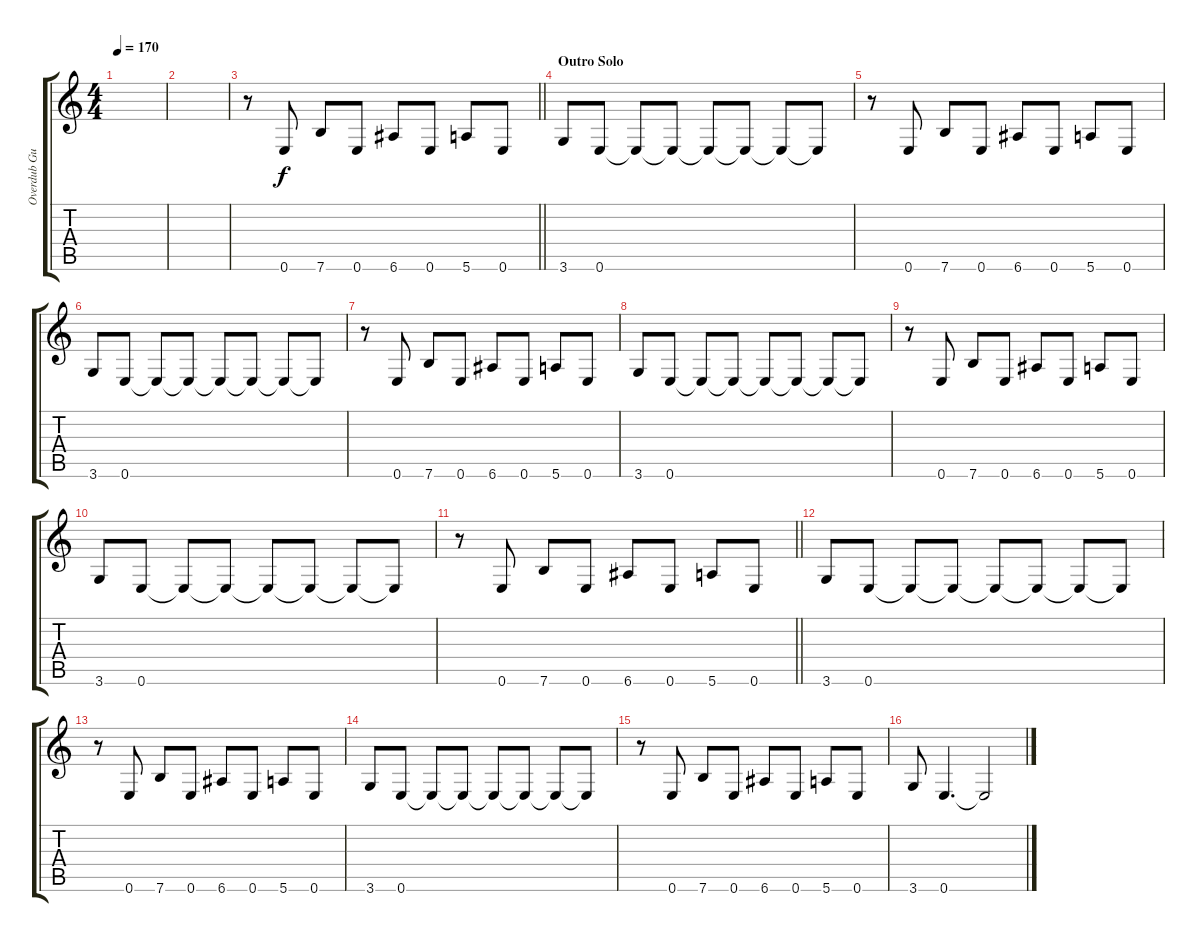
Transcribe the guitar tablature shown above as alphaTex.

\track ("Overdub Guitar" "Overdub Gu") {instrument overdrivenguitar}
\staff {score tabs}
\tuning (E4 B3 G3 D3 A2 E2) {hide}
\ts (4 4)
\tempo 170
\clef g2
\ks c
|
|
\barLineRight lightlight
r.8 0.6.8 7.6.8 0.6.8 6.6.8 0.6.8 5.6.8 0.6.8 |
\section ("" "Outro Solo")
3.6.8 0.6.8 0.6{t}.8 0.6{t}.8 0.6{t}.8 0.6{t}.8 0.6{t}.8 0.6{t}.8 |
r.8 0.6.8 7.6.8 0.6.8 6.6.8 0.6.8 5.6.8 0.6.8 |
3.6.8 0.6.8 0.6{t}.8 0.6{t}.8 0.6{t}.8 0.6{t}.8 0.6{t}.8 0.6{t}.8 |
r.8 0.6.8 7.6.8 0.6.8 6.6.8 0.6.8 5.6.8 0.6.8 |
3.6.8 0.6.8 0.6{t}.8 0.6{t}.8 0.6{t}.8 0.6{t}.8 0.6{t}.8 0.6{t}.8 |
r.8 0.6.8 7.6.8 0.6.8 6.6.8 0.6.8 5.6.8 0.6.8 |
3.6.8 0.6.8 0.6{t}.8 0.6{t}.8 0.6{t}.8 0.6{t}.8 0.6{t}.8 0.6{t}.8 |
\barLineRight lightlight
r.8 0.6.8 7.6.8 0.6.8 6.6.8 0.6.8 5.6.8 0.6.8 |
3.6.8 0.6.8 0.6{t}.8 0.6{t}.8 0.6{t}.8 0.6{t}.8 0.6{t}.8 0.6{t}.8 |
r.8 0.6.8 7.6.8 0.6.8 6.6.8 0.6.8 5.6.8 0.6.8 |
3.6.8 0.6.8 0.6{t}.8 0.6{t}.8 0.6{t}.8 0.6{t}.8 0.6{t}.8 0.6{t}.8 |
r.8 0.6.8 7.6.8 0.6.8 6.6.8 0.6.8 5.6.8 0.6.8 |
3.6.8 0.6.4{d} 0.6{t}.2
